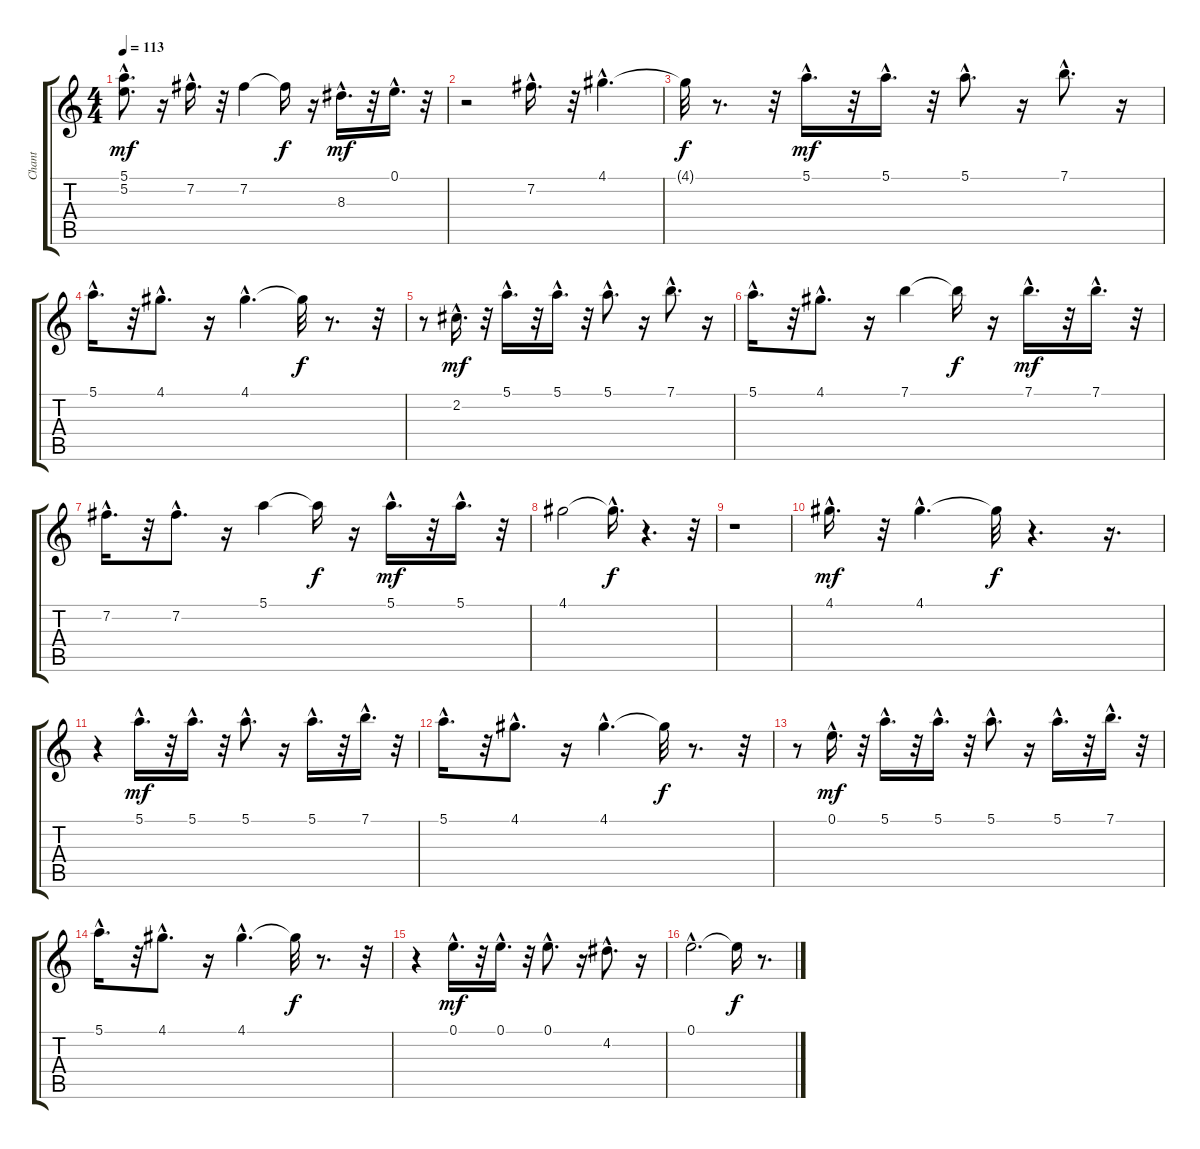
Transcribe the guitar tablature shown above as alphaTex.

\track ("Chant" "Chant") {instrument electricguitarjazz}
\staff {score tabs}
\tuning (E4 B3 G3 D3 A2 E2) {hide}
\ts (4 4)
\tempo 113
\clef g2
\ks c
(5.1{hac} 5.2{hac}).8{d dy mf} r.16 7.2{hac}.16{d} r.32 7.2.4 7.2{t}.16{dy f} r.16 8.3{hac}.16{d dy mf} r.32 0.1{hac}.16{d} r.32 |
r.2 7.2{hac}.16{d} r.32 4.1{hac}.4{d} |
4.1{t}.32{dy f} r.8{d} r.32 5.1{hac}.16{d dy mf} r.32 5.1{hac}.16{d} r.32 5.1{hac}.8{d} r.16 7.1{hac}.8{d} r.16 |
5.1{hac}.16{d} r.32 4.1{hac}.8{d} r.16 4.1{hac}.4{d} 4.1{t}.32{dy f} r.8{d} r.32 |
r.8 2.2{hac}.16{d dy mf} r.32 5.1{hac}.16{d} r.32 5.1{hac}.16{d} r.32 5.1{hac}.8{d} r.16 7.1{hac}.8{d} r.16 |
5.1{hac}.16{d} r.32 4.1{hac}.8{d} r.16 7.1.4 7.1{t}.16{dy f} r.16 7.1{hac}.16{d dy mf} r.32 7.1{hac}.16{d} r.32 |
7.2{hac}.16{d} r.32 7.2{hac}.8{d} r.16 5.1.4 5.1{t}.16{dy f} r.16 5.1{hac}.16{d dy mf} r.32 5.1{hac}.16{d} r.32 |
4.1.2 4.1{hac t}.16{d dy f} r.4{d} r.32 |
r.1 |
4.1{hac}.16{d dy mf} r.32 4.1{hac}.4{d} 4.1{t}.32{dy f} r.4{d} r.16{d} |
r.4 5.1{hac}.16{d dy mf} r.32 5.1{hac}.16{d} r.32 5.1{hac}.8{d} r.16 5.1{hac}.16{d} r.32 7.1{hac}.16{d} r.32 |
5.1{hac}.16{d} r.32 4.1{hac}.8{d} r.16 4.1{hac}.4{d} 4.1{t}.32{dy f} r.8{d} r.32 |
r.8 0.1{hac}.16{d dy mf} r.32 5.1{hac}.16{d} r.32 5.1{hac}.16{d} r.32 5.1{hac}.8{d} r.16 5.1{hac}.16{d} r.32 7.1{hac}.16{d} r.32 |
5.1{hac}.16{d} r.32 4.1{hac}.8{d} r.16 4.1{hac}.4{d} 4.1{t}.32{dy f} r.8{d} r.32 |
r.4 0.1{hac}.16{d dy mf} r.32 0.1{hac}.16{d} r.32 0.1{hac}.8{d} r.16 4.2{hac}.8{d} r.16 |
0.1{hac}.2{d} 0.1{t}.16{dy f} r.8{d}
